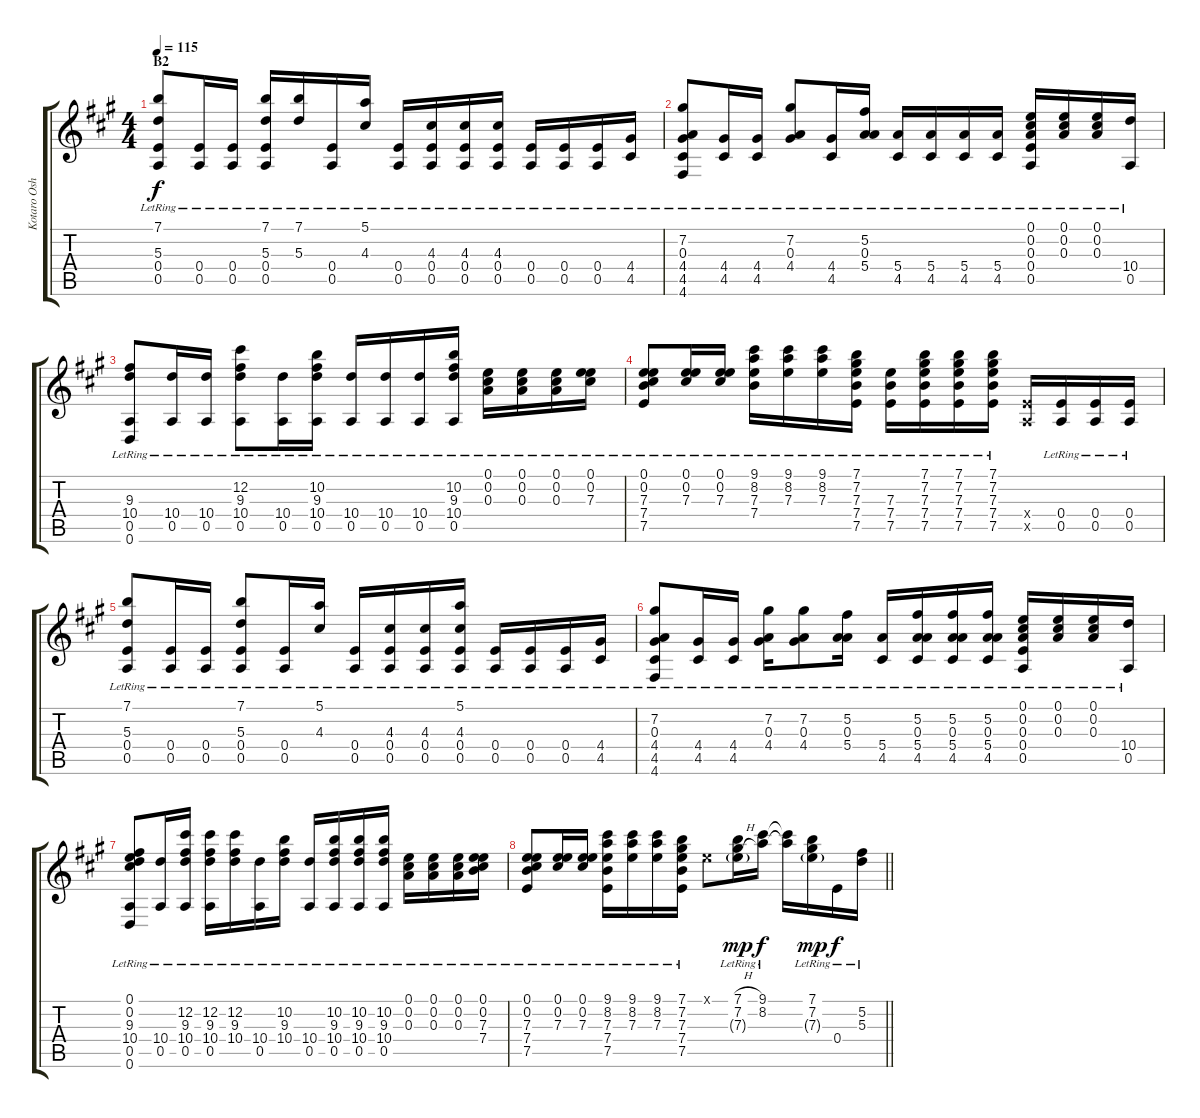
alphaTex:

\track ("Kotaro Oshio" "Kotaro Osh") {instrument acousticguitarsteel}
\staff {score tabs}
\tuning (E4 Db4 A3 E3 A2 D2) {hide}
\ts (4 4)
\section ("" "B2")
\tempo 115
\clef g2
\ks a
(7.1{lr} 5.3{lr} 0.4{lr} 0.5{lr}).8{dy f} (0.4{lr} 0.5{lr}).16 (0.4{lr} 0.5{lr}).16 (7.1{lr} 5.3{lr} 0.4{lr} 0.5{lr}).16 (7.1{lr} 5.3{lr}).16 (0.4{lr} 0.5{lr}).16 (5.1{lr} 4.3{lr}).16 (0.4{lr} 0.5{lr}).16 (4.3{lr} 0.4{lr} 0.5{lr}).16 (4.3{lr} 0.4{lr} 0.5{lr}).16 (4.3{lr} 0.4{lr} 0.5{lr}).16 (0.4{lr} 0.5{lr}).16 (0.4{lr} 0.5{lr}).16 (0.4{lr} 0.5{lr}).16 (4.4{lr} 4.5{lr}).16 |
(7.2{lr} 0.3{lr} 4.4{lr} 4.5{lr} 4.6{lr}).8 (4.4{lr} 4.5{lr}).16 (4.4{lr} 4.5{lr}).16 (7.2{lr} 0.3{lr} 4.4{lr}).8 (4.4{lr} 4.5{lr}).16 (5.2{lr} 0.3{lr} 5.4{lr}).16 (5.4{lr} 4.5{lr}).16 (5.4{lr} 4.5{lr}).16 (5.4{lr} 4.5{lr}).16 (5.4{lr} 4.5{lr}).16 (0.1{lr} 0.2{lr} 0.3{lr} 0.4{lr} 0.5{lr}).16 (0.1{lr} 0.2{lr} 0.3{lr}).16 (0.1{lr} 0.2{lr} 0.3{lr}).16 (10.4{lr} 0.5{lr}).16 |
(9.3{lr} 10.4{lr} 0.5{lr} 0.6{lr}).8 (10.4{lr} 0.5{lr}).16 (10.4{lr} 0.5{lr}).16 (12.2{lr} 9.3{lr} 10.4{lr} 0.5{lr}).8 (10.4{lr} 0.5{lr}).16 (10.2{lr} 9.3{lr} 10.4{lr} 0.5{lr}).16 (10.4{lr} 0.5{lr}).16 (10.4{lr} 0.5{lr}).16 (10.4{lr} 0.5{lr}).16 (10.2{lr} 9.3{lr} 10.4{lr} 0.5{lr}).16 (0.1{lr} 0.2{lr} 0.3{lr}).16 (0.1{lr} 0.2{lr} 0.3{lr}).16 (0.1{lr} 0.2{lr} 0.3{lr}).16 (0.1{lr} 0.2{lr} 7.3{lr}).16 |
(0.1{lr} 0.2{lr} 7.3{lr} 7.4{lr} 7.5{lr}).8 (0.1{lr} 0.2{lr} 7.3{lr}).16 (0.1{lr} 0.2{lr} 7.3{lr}).16 (9.1{lr} 8.2{lr} 7.3{lr} 7.4{lr}).16 (9.1{lr} 8.2{lr} 7.3{lr}).16 (9.1{lr} 8.2{lr} 7.3{lr}).16 (7.1{lr} 7.2{lr} 7.3{lr} 7.4{lr} 7.5{lr}).16 (7.3{lr} 7.4{lr} 7.5{lr}).16 (7.1{lr} 7.2{lr} 7.3{lr} 7.4{lr} 7.5{lr}).16 (7.1{lr} 7.2{lr} 7.3{lr} 7.4{lr} 7.5{lr}).16 (7.1{lr} 7.2{lr} 7.3{lr} 7.4{lr} 7.5{lr}).16 (0.4{x} 0.5{x}).16 (0.4{lr} 0.5{lr}).16 (0.4{lr} 0.5{lr}).16 (0.4{lr} 0.5{lr}).16 |
(7.1{lr} 5.3{lr} 0.4{lr} 0.5{lr}).8 (0.4{lr} 0.5{lr}).16 (0.4{lr} 0.5{lr}).16 (7.1{lr} 5.3{lr} 0.4{lr} 0.5{lr}).8 (0.4{lr} 0.5{lr}).16 (5.1{lr} 4.3{lr}).16 (0.4{lr} 0.5{lr}).16 (4.3{lr} 0.4{lr} 0.5{lr}).16 (4.3{lr} 0.4{lr} 0.5{lr}).16 (5.1{lr} 4.3{lr} 0.4{lr} 0.5{lr}).16 (0.4{lr} 0.5{lr}).16 (0.4{lr} 0.5{lr}).16 (0.4{lr} 0.5{lr}).16 (4.4{lr} 4.5{lr}).16 |
(7.2{lr} 0.3{lr} 4.4{lr} 4.5{lr} 4.6{lr}).8 (4.4{lr} 4.5{lr}).16 (4.4{lr} 4.5{lr}).16 (7.2{lr} 0.3{lr} 4.4{lr}).16 (7.2{lr} 0.3{lr} 4.4{lr}).8 (5.2{lr} 0.3{lr} 5.4{lr}).16 (5.4{lr} 4.5{lr}).16 (5.2{lr} 0.3{lr} 5.4{lr} 4.5{lr}).16 (5.2{lr} 0.3{lr} 5.4{lr} 4.5{lr}).16 (5.2{lr} 0.3{lr} 5.4{lr} 4.5{lr}).16 (0.1{lr} 0.2{lr} 0.3{lr} 0.4{lr} 0.5{lr}).16 (0.1{lr} 0.2{lr} 0.3{lr}).16 (0.1{lr} 0.2{lr} 0.3{lr}).16 (10.4{lr} 0.5{lr}).16 |
(0.1{lr} 0.2{lr} 9.3{lr} 10.4{lr} 0.5{lr} 0.6{lr}).8 (10.4{lr} 0.5{lr}).16 (12.2{lr} 9.3{lr} 10.4{lr} 0.5{lr}).16 (12.2{lr} 9.3{lr} 10.4{lr} 0.5{lr}).16 (12.2{lr} 9.3{lr} 10.4{lr}).16 (10.4{lr} 0.5{lr}).16 (10.2{lr} 9.3{lr} 10.4{lr}).16 (10.4{lr} 0.5{lr}).16 (10.2{lr} 9.3{lr} 10.4{lr} 0.5{lr}).16 (10.2{lr} 9.3{lr} 10.4{lr} 0.5{lr}).16 (10.2{lr} 9.3{lr} 10.4{lr} 0.5{lr}).16 (0.1{lr} 0.2{lr} 0.3{lr}).16 (0.1{lr} 0.2{lr} 0.3{lr}).16 (0.1{lr} 0.2{lr} 0.3{lr}).16 (0.1{lr} 0.2{lr} 7.3{lr} 7.4{lr}).16 |
\barLineRight lightlight
(0.1{lr} 0.2{lr} 7.3{lr} 7.4{lr} 7.5{lr}).8 (0.1{lr} 0.2{lr} 7.3{lr}).16 (0.1{lr} 0.2{lr} 7.3{lr}).16 (9.1{lr} 8.2{lr} 7.3{lr} 7.4{lr} 7.5{lr}).16 (9.1{lr} 8.2{lr} 7.3{lr}).16 (9.1{lr} 8.2{lr} 7.3{lr}).16 (7.1{lr} 7.2{lr} 7.3{lr} 7.4{lr} 7.5{lr}).16 0.1{x}.8 (7.1{h lr} 7.2{h lr} 7.3{g lr}).16{dy mp} (9.1{lr} 8.2{lr}).16{dy f} (9.1{t} 8.2{t}).16 (7.1{lr} 7.2{lr} 7.3{g lr}).16{dy mp} 0.4{lr}.16{dy f} (5.2{lr} 5.3{lr}).16
